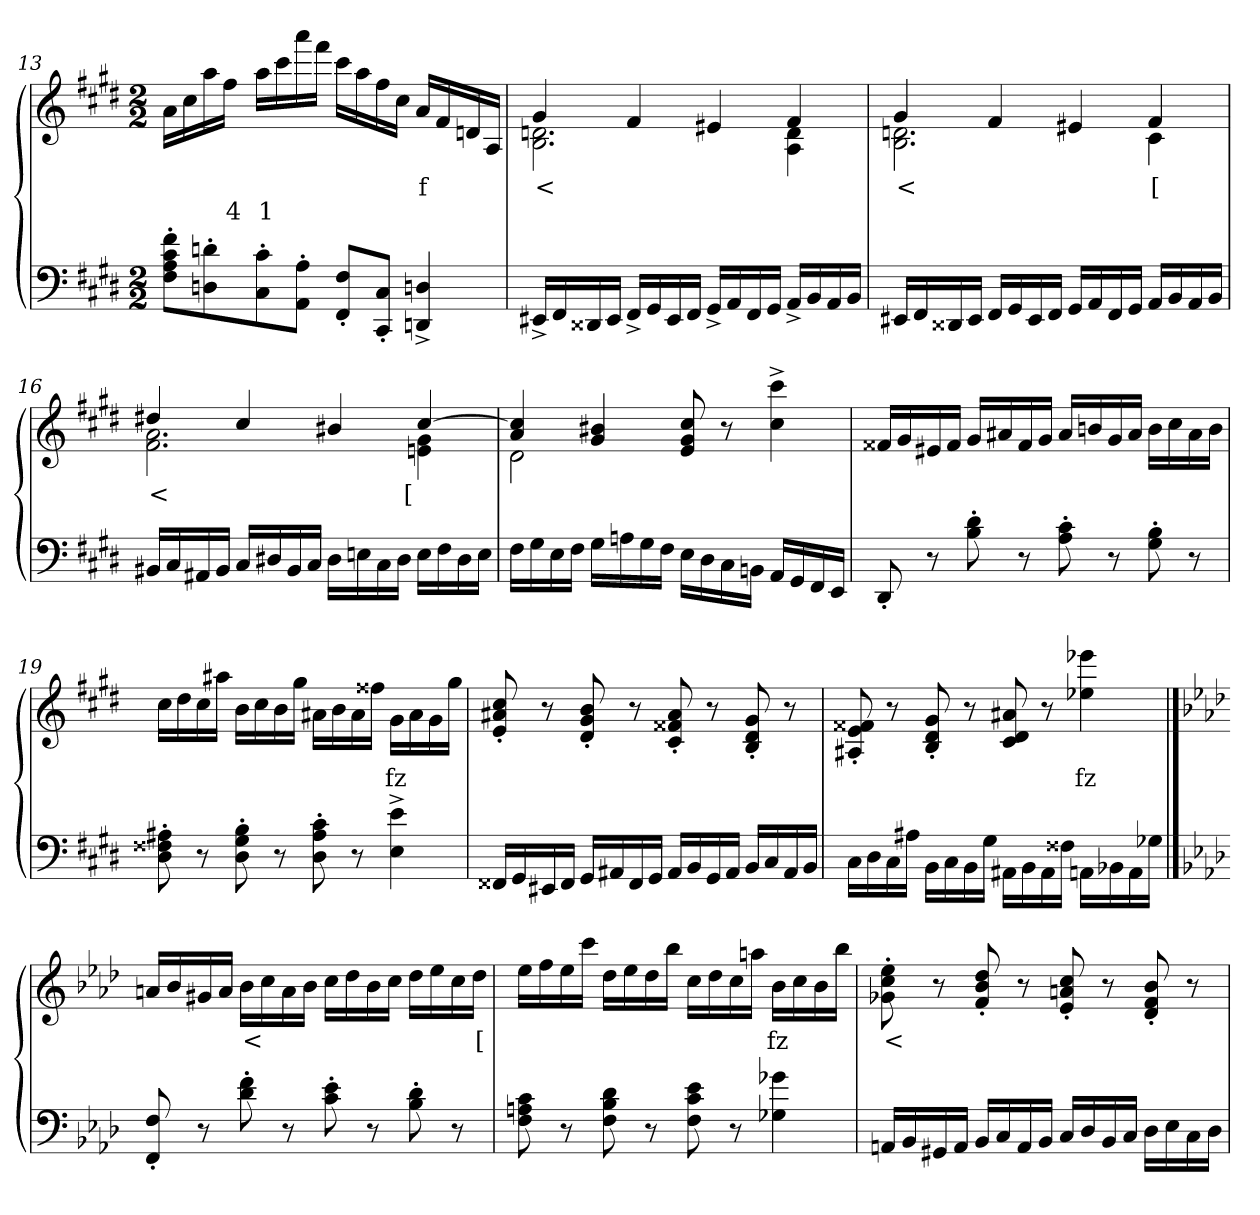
**kern	**kern	**text	**text
*part2	*part1	*part1	*part1
*staff2	*staff1	*staff1	*staff1
*clefF4	*clefG2	*	*
*k[f#c#g#d#]	*k[f#c#g#d#]	*	*
*M2/2	*M2/2	*	*
=13	=13	=13	=13
8f#'> 8c#'> 8A'> 8F#'>L	16aLL	.	.
.	16cc#	.	.
8dn'> 8Dn'>	16aa	.	.
.	16ff#JJ	.	4
8c#'> 8C#'>	16aaLL	.	1
.	16ccc#	.	.
8A'> 8AA'>J	16aaa	.	.
.	16fff#JJ	.	.
8F#'> 8FF#'>L	16ccc#LL	.	.
.	16aa	.	.
8C#'> 8CC#'>J	16ff#	.	.
.	16cc#JJ	.	.
4Dn^> 4DDn^>	16aLL	f	.
.	16f#	.	.
.	16dn	.	.
.	16AJJ	.	.
=14	=14	=14	=14
*	*^	*	*
16EE#X^>LL	4g#	2.dn 2.B	<	.
16FF#	.	.	.	.
16DD##X	.	.	.	.
16EE#JJ	.	.	.	.
16FF#^>LL	4f#	.	.	.
16GG#	.	.	.	.
16EE#	.	.	.	.
16FF#JJ	.	.	.	.
16GG#^>LL	4e#X	.	.	.
16AA	.	.	.	.
16FF#	.	.	.	.
16GG#JJ	.	.	.	.
16AA^>LL	4f#	4d 4A	.	.
16BB	.	.	.	.
16AA	.	.	.	.
16BBJJ	.	.	.	.
=15	=15	=15	=15	=15
16EE#XLL	4g#	2.dn 2.B	<	.
16FF#	.	.	.	.
16DD##X	.	.	.	.
16EE#JJ	.	.	.	.
16FF#LL	4f#	.	.	.
16GG#	.	.	.	.
16EE#	.	.	.	.
16FF#JJ	.	.	.	.
16GG#LL	4e#X	.	.	.
16AA	.	.	.	.
16FF#	.	.	.	.
16GG#JJ	.	.	.	.
16AALL	4f#	4c#	[	.
16BB	.	.	.	.
16AA	.	.	.	.
16BBJJ	.	.	.	.
=16	=16	=16	=16	=16
16BB#XLL	4dd#X	2.a 2.f#	<	.
16C#	.	.	.	.
16AA#X	.	.	.	.
16BB#JJ	.	.	.	.
16C#LL	4cc#	.	.	.
16D#X	.	.	.	.
16BB#	.	.	.	.
16C#JJ	.	.	.	.
16D#LL	4b#X	.	.	.
16En	.	.	.	.
16C#	.	.	.	.
16D#JJ	.	.	.	.
16ELL	[4cc#	4g# 4en	[	.
16F#	.	.	.	.
16D#	.	.	.	.
16EJJ	.	.	.	.
=17	=17	=17	=17	=17
16F#LL	4cc#] 4a	2d#	.	.
16G#	.	.	.	.
16E	.	.	.	.
16F#JJ	.	.	.	.
16G#LL	4b#X 4g#	.	.	.
16An	.	.	.	.
16G#	.	.	.	.
16F#JJ	.	.	.	.
16E\LL	8cc# 8g# 8e	2ryy	.	.
16D#	.	.	.	.
16C#	8r	.	.	.
16BBnJJ	.	.	.	.
16AALL	4ccc#^> 4cc#^>	.	.	.
16GG#	.	.	.	.
16FF#	.	.	.	.
16EEJJ	.	.	.	.
*	*v	*v	*	*
=18	=18	=18	=18
8DD#'>	16f##XLL	.	.
.	16g#	.	.
8r	16e#X	.	.
.	16f##JJ	.	.
8d#'> 8B'>	16g#LL	.	.
.	16a#X	.	.
8r	16f##	.	.
.	16g#JJ	.	.
8c#'> 8A'>	16a#LL	.	.
.	16bn	.	.
8r	16g#	.	.
.	16a#JJ	.	.
8B'> 8G#'>	16bLL	.	.
.	16cc#	.	.
8r	16a#	.	.
.	16bJJ	.	.
=19	=19	=19	=19
8A#X'> 8F##X'> 8D#'>	16cc#LL	.	.
.	16dd#	.	.
8r	16cc#	.	.
.	16aa#XJJ	.	.
8B'> 8G#'> 8D#'>	16bLL	.	.
.	16cc#	.	.
8r	16b	.	.
.	16gg#JJ	.	.
8c#'> 8A#'> 8D#'>	16a#LL	.	.
.	16b	.	.
8r	16a#	.	.
.	16ff##XJJ	.	.
4e^> 4E^>	16g#LL	fz	.
.	16a#	.	.
.	16g#	.	.
.	16gg#JJ	.	.
=20	=20	=20	=20
16FF##XLL	8cc#'> 8a#X'> 8e'>	.	.
16GG#	.	.	.
16EE#X	8r	.	.
16FF##JJ	.	.	.
16GG#LL	8b'> 8g#'> 8d#'>	.	.
16AA#X	.	.	.
16FF##	8r	.	.
16GG#JJ	.	.	.
16AA#LL	8a#'> 8f##X'> 8c#'>	.	.
16BB	.	.	.
16GG#	8r	.	.
16AA#JJ	.	.	.
16BBLL	8g#'> 8d#'> 8B'>	.	.
16C#	.	.	.
16AA#	8r	.	.
16BBJJ	.	.	.
=21	=21	=21	=21
16C#LL	8f##X'> 8e'> 8A#X'>	.	.
16D#	.	.	.
16C#	8r	.	.
16A#XJJ	.	.	.
16BB\LL	8g#'> 8d#'> 8B'>	.	.
16C#	.	.	.
16BB	8r	.	.
16G#JJ	.	.	.
16AA#\LL	8a# 8d# 8c#	.	.
16BB	.	.	.
16AA#	8r	.	.
16F##XJJ	.	.	.
16AAn\LL	4eee-X 4ee-X	fz	.
16BB-X	.	.	.
16AA	.	.	.
16G-XJJ	.	.	.
==22	==22	==22	==22
*k[b-e-a-d-]	*k[b-e-a-d-]	*	*
8F/'> 8FF/'>	16an/LL	.	.
.	16b-	.	.
8r	16g#X	.	.
.	16aJJ	.	.
8f'> 8d-'>	16b-LL	<	.
.	16cc	.	.
8r	16a	.	.
.	16b-JJ	.	.
8e-'> 8c'>	16ccLL	.	.
.	16dd-	.	.
8r	16b-	.	.
.	16ccJJ	.	.
8d-'> 8B-'>	16dd-LL	.	.
.	16ee-	.	.
8r	16cc	.	.
.	16dd-JJ	[	.
=23	=23	=23	=23
8c 8An 8F	16ee-LL	.	.
.	16ff	.	.
8r	16ee-	.	.
.	16cccJJ	.	.
8d- 8B- 8F	16dd-LL	.	.
.	16ee-	.	.
8r	16dd-	.	.
.	16bb-JJ	.	.
8e- 8c 8F	16ccLL	.	.
.	16dd-	.	.
8r	16cc	.	.
.	16aanJJ	.	.
4g-X 4G-X	16b-LL	fz	.
.	16cc	.	.
.	16b-	.	.
.	16bb-JJ	.	.
=24	=24	=24	=24
16AAnLL	8ee-'> 8cc'> 8g-X'>	<	.
16BB-	.	.	.
16GG#X	8r	.	.
16AAJJ	.	.	.
16BB-LL	8dd-'> 8b-'> 8f'>	.	.
16C	.	.	.
16AA	8r	.	.
16BB-JJ	.	.	.
16CLL	8cc'> 8an'> 8e-'>	.	.
16D-	.	.	.
16BB-	8r	.	.
16CJJ	.	.	.
16D-\LL	8b-'> 8f'> 8d-'>	.	.
16E-	.	.	.
16C	8r	.	.
16D-JJ	.	.	.
=	=	=	=
*-	*-	*-	*-
